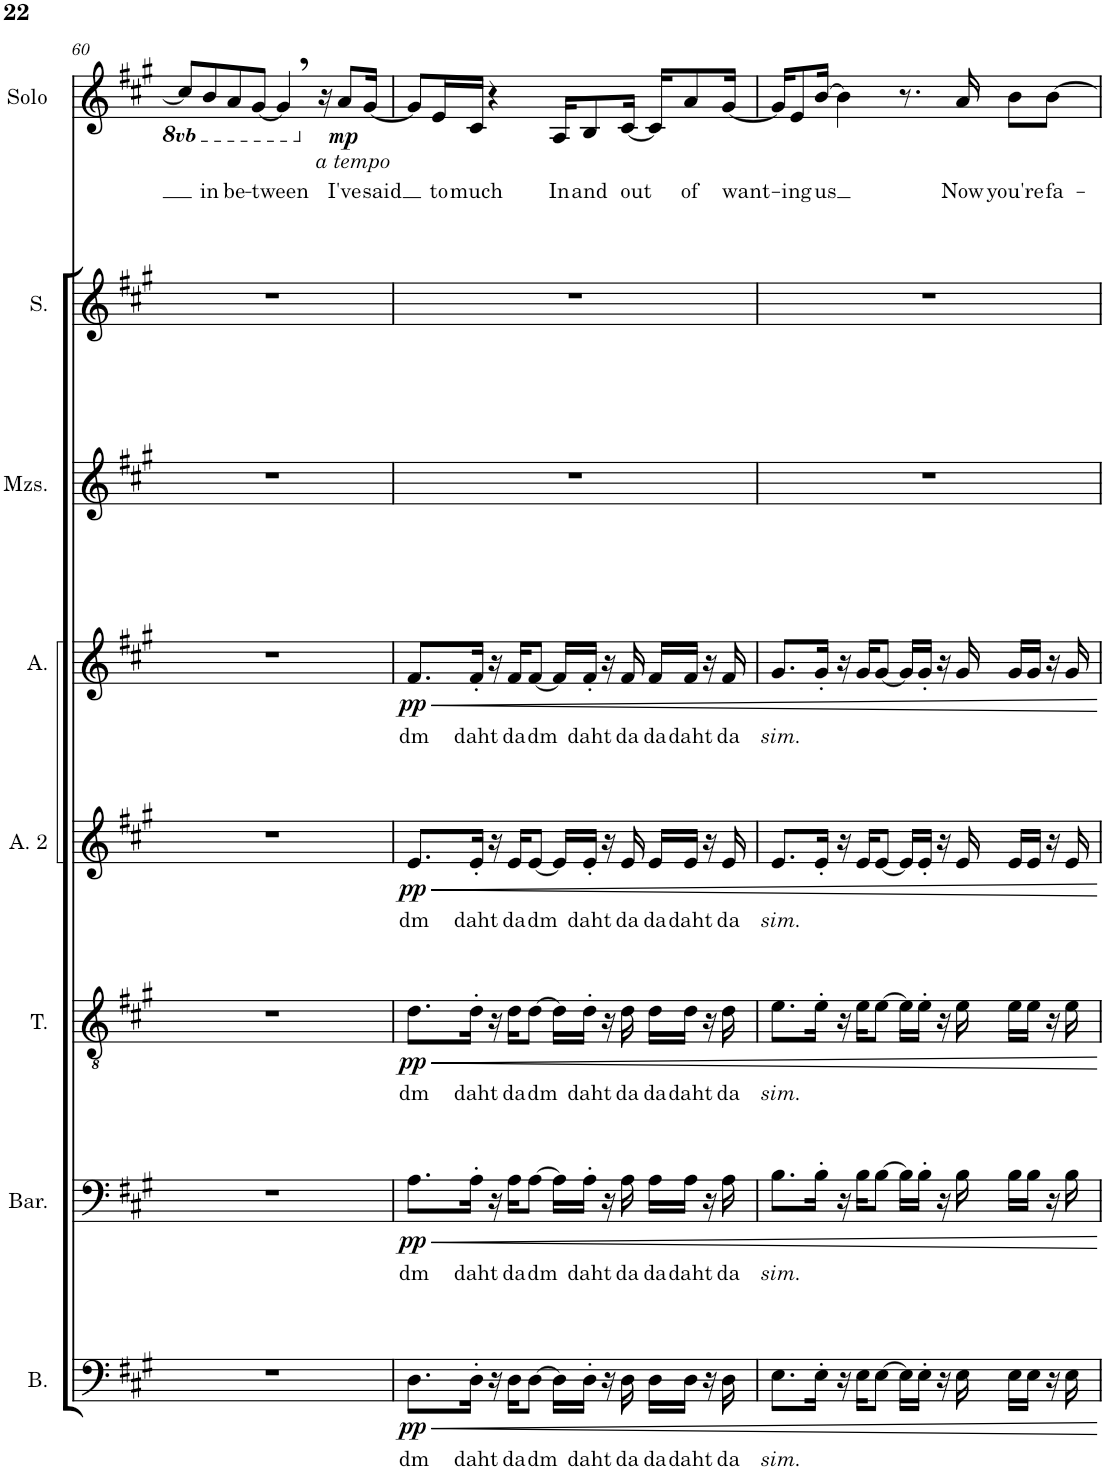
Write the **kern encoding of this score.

**kern	**text	**dynam	**kern	**text	**dynam	**kern	**text	**dynam	**kern	**text	**dynam	**kern	**text	**dynam	**kern	**kern	**kern	**text	**dynam
*part8	*part8	*part8	*part7	*part7	*part7	*part6	*part6	*part6	*part5	*part5	*part5	*part4	*part4	*part4	*part3	*part2	*part1	*part1	*part1
*staff8	*staff8	*staff8	*staff7	*staff7	*staff7	*staff6	*staff6	*staff6	*staff5	*staff5	*staff5	*staff4	*staff4	*staff4	*staff3	*staff2	*staff1	*staff1	*staff1
*I"Bass	*	*	*I"Baritone	*	*	*I"Tenor	*	*	*I"Alto 2	*	*	*I"Alto	*	*	*I"Mezzo-soprano	*I"Soprano	*I"Solo	*	*
*I'B.	*	*	*I'Bar.	*	*	*I'T.	*	*	*I'A. 2	*	*	*I'A.	*	*	*I'Mzs.	*I'S.	*I'Solo	*	*
!!LO:PB:g=z
*clefF4	*	*	*clefF4	*	*	*clefGv2	*	*	*clefG2	*	*	*clefG2	*	*	*clefG2	*clefG2	*clefG2	*	*
*k[f#c#g#]	*	*	*k[f#c#g#]	*	*	*k[f#c#g#]	*	*	*k[f#c#g#]	*	*	*k[f#c#g#]	*	*	*k[f#c#g#]	*k[f#c#g#]	*k[f#c#g#]	*	*
*M4/4	*	*	*M4/4	*	*	*M4/4	*	*	*M4/4	*	*	*M4/4	*	*	*M4/4	*M4/4	*M4/4	*	*
=60	=60	=60	=60	=60	=60	=60	=60	=60	=60	=60	=60	=60	=60	=60	=60	=60	=60	=60	=60
1r	.	.	1r	.	.	1r	.	.	1r	.	.	1r	.	.	1r	1r	8c#/L]	.	.
!	!	!	!	!	!	!	!	!	!	!	!	!	!	!	!	!	!	!LO:LY:b	!
.	.	.	.	.	.	.	.	.	.	.	.	.	.	.	.	.	8B/	in	.
!	!	!	!	!	!	!	!	!	!	!	!	!	!	!	!	!	!	!LO:LY:b	!
.	.	.	.	.	.	.	.	.	.	.	.	.	.	.	.	.	8A/	be-	.
!	!	!	!	!	!	!	!	!	!	!	!	!	!	!	!	!	!	!LO:LY:b	!
.	.	.	.	.	.	.	.	.	.	.	.	.	.	.	.	.	[8G#/J	-tween	.
.	.	.	.	.	.	.	.	.	.	.	.	.	.	.	.	.	4G#,/]	.	.
!	!	!	!	!	!	!	!	!	!	!	!	!	!	!	!	!	!LO:TX:b:i:t=a tempo	!	!
.	.	.	.	.	.	.	.	.	.	.	.	.	.	.	.	.	16r	.	.
!	!	!	!	!	!	!	!	!	!	!	!	!	!	!	!	!	!	!LO:LY:b	!LO:DY:b
.	.	.	.	.	.	.	.	.	.	.	.	.	.	.	.	.	8a/L	I've	mp
!	!	!	!	!	!	!	!	!	!	!	!	!	!	!	!	!	!	!LO:LY:b	!
.	.	.	.	.	.	.	.	.	.	.	.	.	.	.	.	.	[16g#/Jk	said	.
=61	=61	=61	=61	=61	=61	=61	=61	=61	=61	=61	=61	=61	=61	=61	=61	=61	=61	=61	=61
!	!LO:LY:b	!LO:DY:b	!	!LO:LY:b	!LO:DY:b	!	!LO:LY:b	!LO:DY:b	!	!LO:LY:b	!LO:DY:b	!	!LO:LY:b	!LO:DY:b	!	!	!	!	!
8.D\L	dm	pp	8.A\L	dm	pp	8.d\L	dm	pp	8.e/L	dm	pp	8.f#/L	dm	pp	1r	1r	8g#/L]	.	.
!	!	!	!	!	!	!	!	!	!	!	!	!	!	!	!	!	!	!LO:LY:b	!
.	.	.	.	.	.	.	.	.	.	.	.	.	.	.	.	.	16e/L	to	.
!	!LO:LY:b	!	!	!LO:LY:b	!	!	!LO:LY:b	!	!	!LO:LY:b	!	!	!LO:LY:b	!	!	!	!	!LO:LY:b	!
16D'\Jk	daht	.	16A'\Jk	daht	.	16d'\Jk	daht	.	16e'/Jk	daht	.	16f#'/Jk	daht	.	.	.	16c#/JJ	much	.
16r	.	.	16r	.	.	16r	.	.	16r	.	.	16r	.	.	.	.	4r	.	.
!	!LO:LY:b	!	!	!LO:LY:b	!	!	!LO:LY:b	!	!	!LO:LY:b	!	!	!LO:LY:b	!	!	!	!	!	!
16D\KL	da	.	16A\KL	da	.	16d\KL	da	.	16e/KL	da	.	16f#/KL	da	.	.	.	.	.	.
!	!LO:LY:b	!	!	!LO:LY:b	!	!	!LO:LY:b	!	!	!LO:LY:b	!	!	!LO:LY:b	!	!	!	!	!	!
[8D\J	dm	.	[8A\J	dm	.	[8d\J	dm	.	[8e/J	dm	.	[8f#/J	dm	.	.	.	.	.	.
!	!	!	!	!	!	!	!	!	!	!	!	!	!	!	!	!	!	!LO:LY:b	!
16D\LL]	.	.	16A\LL]	.	.	16d\LL]	.	.	16e/LL]	.	.	16f#/LL]	.	.	.	.	16A/KL	In	.
!	!LO:LY:b	!	!	!LO:LY:b	!	!	!LO:LY:b	!	!	!LO:LY:b	!	!	!LO:LY:b	!	!	!	!	!LO:LY:b	!
16D'\JJ	daht	.	16A'\JJ	daht	.	16d'\JJ	daht	.	16e'/JJ	daht	.	16f#'/JJ	daht	.	.	.	8B/	and	.
16r	.	.	16r	.	.	16r	.	.	16r	.	.	16r	.	.	.	.	.	.	.
!	!LO:LY:b	!	!	!LO:LY:b	!	!	!LO:LY:b	!	!	!LO:LY:b	!	!	!LO:LY:b	!	!	!	!	!LO:LY:b	!
16D\	da	.	16A\	da	.	16d\	da	.	16e/	da	.	16f#/	da	.	.	.	[16c#/Jk	out	.
!	!LO:LY:b	!	!	!LO:LY:b	!	!	!LO:LY:b	!	!	!LO:LY:b	!	!	!LO:LY:b	!	!	!	!	!	!
16D\LL	da	.	16A\LL	da	.	16d\LL	da	.	16e/LL	da	.	16f#/LL	da	.	.	.	16c#/KL]	.	.
!	!LO:LY:b	!	!	!LO:LY:b	!	!	!LO:LY:b	!	!	!LO:LY:b	!	!	!LO:LY:b	!	!	!	!	!LO:LY:b	!
16D\JJ	daht	.	16A\JJ	daht	.	16d\JJ	daht	.	16e/JJ	daht	.	16f#/JJ	daht	.	.	.	8a/	of	.
16r	.	.	16r	.	.	16r	.	.	16r	.	.	16r	.	.	.	.	.	.	.
!	!LO:LY:b	!	!	!LO:LY:b	!	!	!LO:LY:b	!	!	!LO:LY:b	!	!	!LO:LY:b	!	!	!	!	!LO:LY:b	!
16D\	da	.	16A\	da	.	16d\	da	.	16e/	da	.	16f#/	da	.	.	.	[16g#/Jk	want-	.
=62	=62	=62	=62	=62	=62	=62	=62	=62	=62	=62	=62	=62	=62	=62	=62	=62	=62	=62	=62
!	!LO:LY:b	!	!	!LO:LY:b	!	!	!LO:LY:b	!	!	!LO:LY:b	!	!	!LO:LY:b	!	!	!	!	!	!
8.E\L	sim.	.	8.B\L	sim.	.	8.e\L	sim.	.	8.e/L	sim.	.	8.g#/L	sim.	.	1r	1r	16g#/KL]	.	.
!	!	!	!	!	!	!	!	!	!	!	!	!	!	!	!	!	!	!LO:LY:b	!
.	.	.	.	.	.	.	.	.	.	.	.	.	.	.	.	.	8e/	-ing	.
!	!	!	!	!	!	!	!	!	!	!	!	!	!	!	!	!	!	!LO:LY:b	!
16E'\Jk	.	.	16B'\Jk	.	.	16e'\Jk	.	.	16e'/Jk	.	.	16g#'/Jk	.	.	.	.	[16b/Jk	us	.
16r	.	.	16r	.	.	16r	.	.	16r	.	.	16r	.	.	.	.	4b\]	.	.
16E\KL	.	.	16B\KL	.	.	16e\KL	.	.	16e/KL	.	.	16g#/KL	.	.	.	.	.	.	.
[8E\J	.	.	[8B\J	.	.	[8e\J	.	.	[8e/J	.	.	[8g#/J	.	.	.	.	.	.	.
16E\LL]	.	.	16B\LL]	.	.	16e\LL]	.	.	16e/LL]	.	.	16g#/LL]	.	.	.	.	8.r	.	.
16E'\JJ	.	.	16B'\JJ	.	.	16e'\JJ	.	.	16e'/JJ	.	.	16g#'/JJ	.	.	.	.	.	.	.
16r	.	.	16r	.	.	16r	.	.	16r	.	.	16r	.	.	.	.	.	.	.
!	!	!	!	!	!	!	!	!	!	!	!	!	!	!	!	!	!	!LO:LY:b	!
16E\	.	.	16B\	.	.	16e\	.	.	16e/	.	.	16g#/	.	.	.	.	16a/	Now	.
!	!	!	!	!	!	!	!	!	!	!	!	!	!	!	!	!	!	!LO:LY:b	!
16E\LL	.	.	16B\LL	.	.	16e\LL	.	.	16e/LL	.	.	16g#/LL	.	.	.	.	8b\L	you're	.
16E\JJ	.	.	16B\JJ	.	.	16e\JJ	.	.	16e/JJ	.	.	16g#/JJ	.	.	.	.	.	.	.
!	!	!	!	!	!	!	!	!	!	!	!	!	!	!	!	!	!	!LO:LY:b	!
16r	.	.	16r	.	.	16r	.	.	16r	.	.	16r	.	.	.	.	[8b\J	fa-	.
16E\	.	.	16B\	.	.	16e\	.	.	16e/	.	.	16g#/	.	.	.	.	.	.	.
=	=	=	=	=	=	=	=	=	=	=	=	=	=	=	=	=	=	=	=
*-	*-	*-	*-	*-	*-	*-	*-	*-	*-	*-	*-	*-	*-	*-	*-	*-	*-	*-	*-
